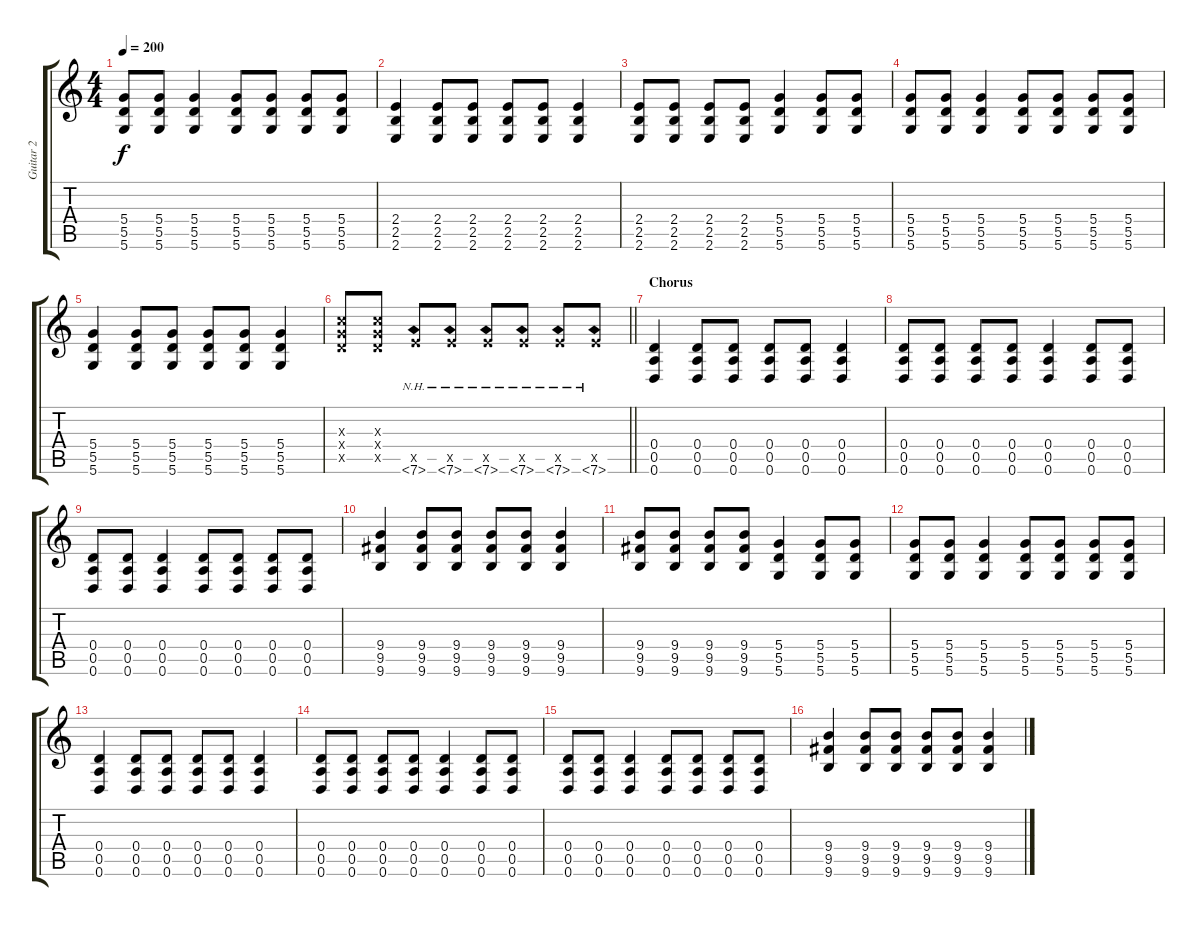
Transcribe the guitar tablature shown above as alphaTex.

\track ("Guitar 2" "Guitar 2") {instrument overdrivenguitar}
\staff {score tabs}
\tuning (E4 B3 G3 D3 A2 D2) {hide}
\ts (4 4)
\tempo 200
\clef g2
\ks c
(5.4 5.5 5.6).8{dy f} (5.4 5.5 5.6).8 (5.4 5.5 5.6).4 (5.4 5.5 5.6).8 (5.4 5.5 5.6).8 (5.4 5.5 5.6).8 (5.4 5.5 5.6).8 |
(2.4 2.5 2.6).4 (2.4 2.5 2.6).8 (2.4 2.5 2.6).8 (2.4 2.5 2.6).8 (2.4 2.5 2.6).8 (2.4 2.5 2.6).4 |
(2.4 2.5 2.6).8 (2.4 2.5 2.6).8 (2.4 2.5 2.6).8 (2.4 2.5 2.6).8 (5.4 5.5 5.6).4 (5.4 5.5 5.6).8 (5.4 5.5 5.6).8 |
(5.4 5.5 5.6).8 (5.4 5.5 5.6).8 (5.4 5.5 5.6).4 (5.4 5.5 5.6).8 (5.4 5.5 5.6).8 (5.4 5.5 5.6).8 (5.4 5.5 5.6).8 |
(5.4 5.5 5.6).4 (5.4 5.5 5.6).8 (5.4 5.5 5.6).8 (5.4 5.5 5.6).8 (5.4 5.5 5.6).8 (5.4 5.5 5.6).4 |
\barLineRight lightlight
(5.3{x} 5.4{x} 5.5{x}).8 (5.3{x} 5.4{x} 5.5{x}).8 (7.5{x} 7.6{nh}).8 (7.5{x} 7.6{nh}).8 (7.5{x} 7.6{nh}).8 (7.5{x} 7.6{nh}).8 (7.5{x} 7.6{nh}).8 (7.5{x} 7.6{nh}).8 |
\section ("" "Chorus")
(0.4 0.5 0.6).4 (0.4 0.5 0.6).8 (0.4 0.5 0.6).8 (0.4 0.5 0.6).8 (0.4 0.5 0.6).8 (0.4 0.5 0.6).4 |
(0.4 0.5 0.6).8 (0.4 0.5 0.6).8 (0.4 0.5 0.6).8 (0.4 0.5 0.6).8 (0.4 0.5 0.6).4 (0.4 0.5 0.6).8 (0.4 0.5 0.6).8 |
(0.4 0.5 0.6).8 (0.4 0.5 0.6).8 (0.4 0.5 0.6).4 (0.4 0.5 0.6).8 (0.4 0.5 0.6).8 (0.4 0.5 0.6).8 (0.4 0.5 0.6).8 |
(9.4 9.5 9.6).4 (9.4 9.5 9.6).8 (9.4 9.5 9.6).8 (9.4 9.5 9.6).8 (9.4 9.5 9.6).8 (9.4 9.5 9.6).4 |
(9.4 9.5 9.6).8 (9.4 9.5 9.6).8 (9.4 9.5 9.6).8 (9.4 9.5 9.6).8 (5.4 5.5 5.6).4 (5.4 5.5 5.6).8 (5.4 5.5 5.6).8 |
(5.4 5.5 5.6).8 (5.4 5.5 5.6).8 (5.4 5.5 5.6).4 (5.4 5.5 5.6).8 (5.4 5.5 5.6).8 (5.4 5.5 5.6).8 (5.4 5.5 5.6).8 |
(0.4 0.5 0.6).4 (0.4 0.5 0.6).8 (0.4 0.5 0.6).8 (0.4 0.5 0.6).8 (0.4 0.5 0.6).8 (0.4 0.5 0.6).4 |
(0.4 0.5 0.6).8 (0.4 0.5 0.6).8 (0.4 0.5 0.6).8 (0.4 0.5 0.6).8 (0.4 0.5 0.6).4 (0.4 0.5 0.6).8 (0.4 0.5 0.6).8 |
(0.4 0.5 0.6).8 (0.4 0.5 0.6).8 (0.4 0.5 0.6).4 (0.4 0.5 0.6).8 (0.4 0.5 0.6).8 (0.4 0.5 0.6).8 (0.4 0.5 0.6).8 |
(9.4 9.5 9.6).4 (9.4 9.5 9.6).8 (9.4 9.5 9.6).8 (9.4 9.5 9.6).8 (9.4 9.5 9.6).8 (9.4 9.5 9.6).4
